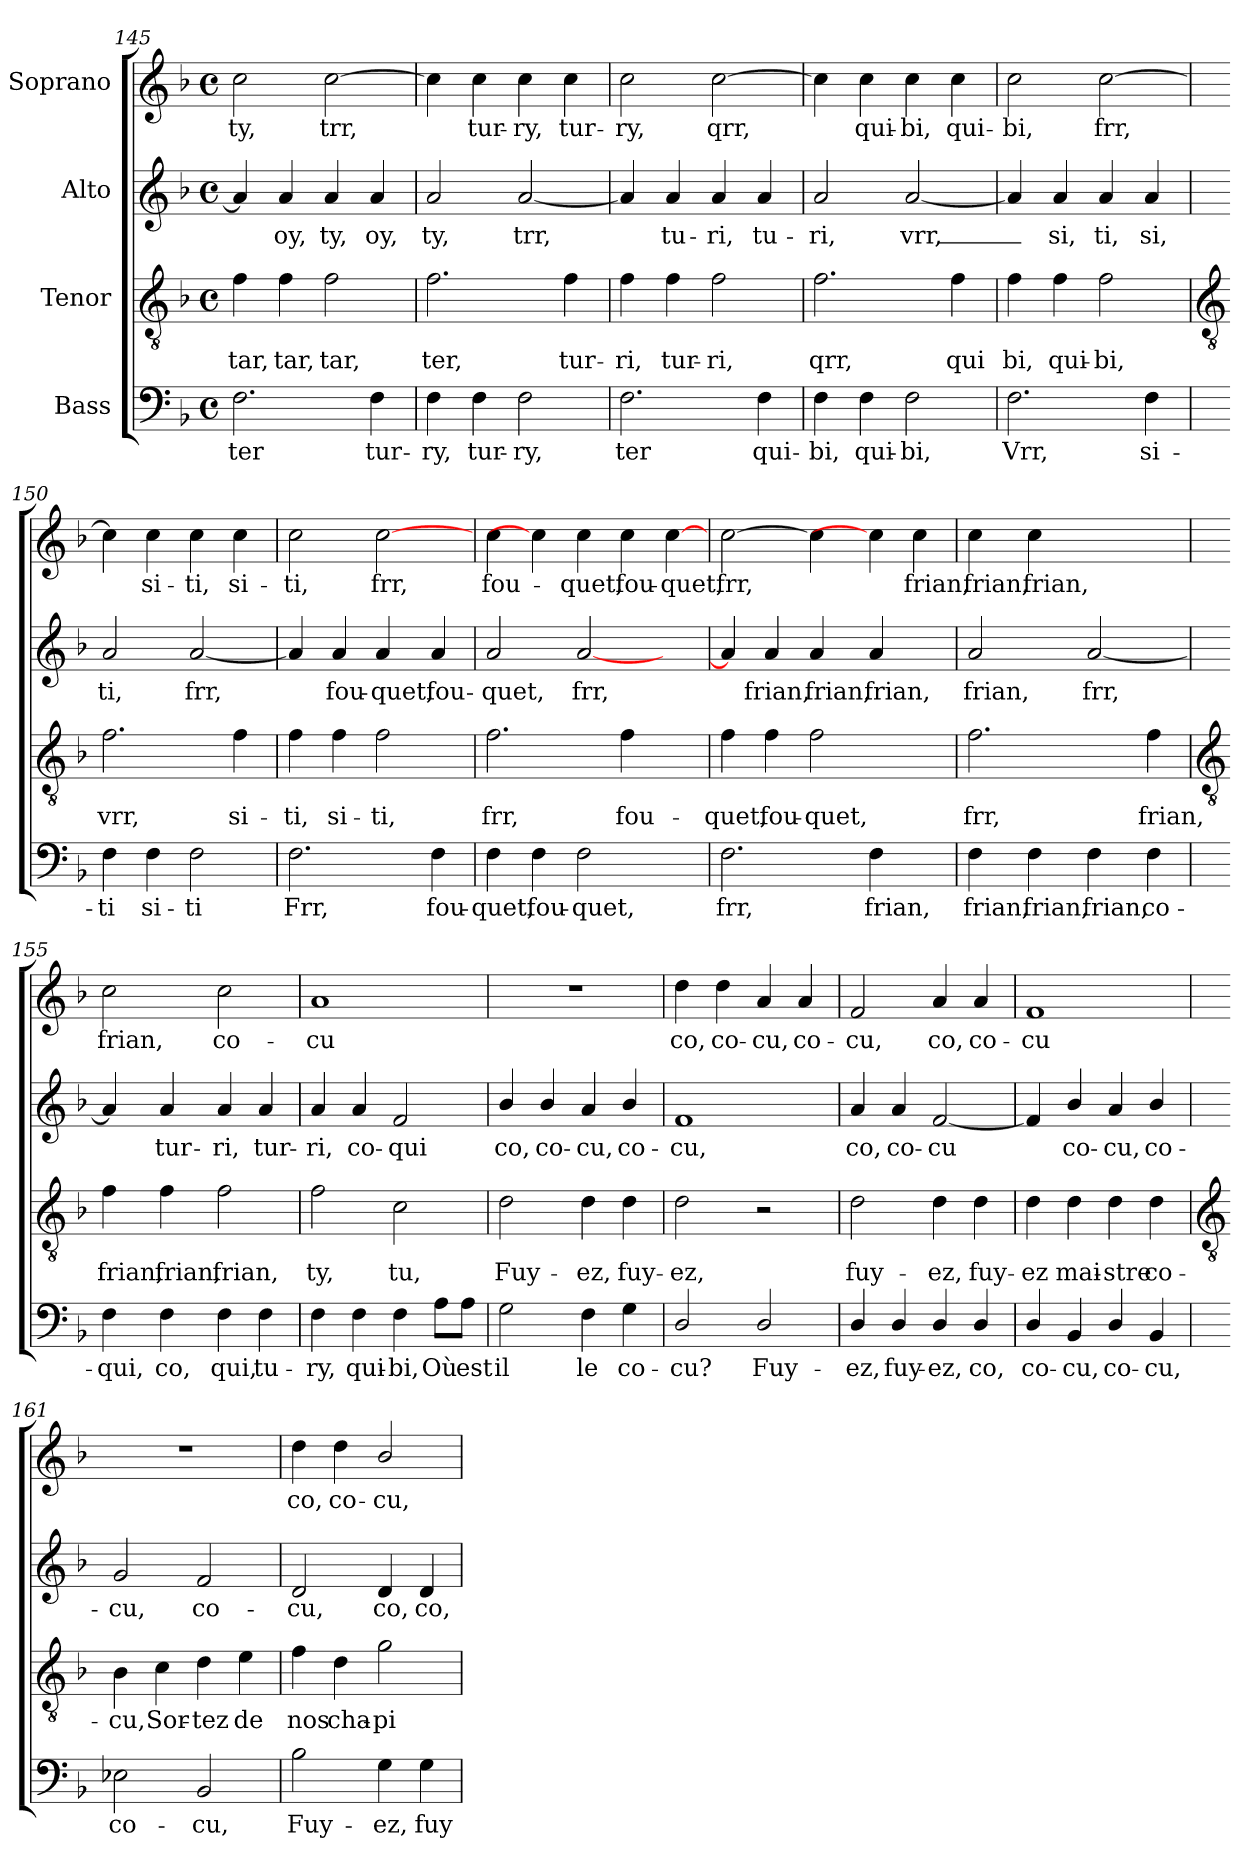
**kern	**text	**kern	**text	**kern	**text	**kern	**text
*part4	*part4	*part3	*part3	*part2	*part2	*part1	*part1
*staff4	*staff4	*staff3	*staff3	*staff2	*staff2	*staff1	*staff1
*I"Bass	*	*I"Tenor	*	*I"Alto	*	*I"Soprano	*
*clefF4	*	*clefGv2	*	*clefG2	*	*clefG2	*
*k[b-]	*	*k[b-]	*	*k[b-]	*	*k[b-]	*
*F:	*	*F:	*	*F:	*	*F:	*
*M4/4	*	*M4/4	*	*M4/4	*	*M4/4	*
*met(c)	*	*met(c)	*	*met(c)	*	*met(c)	*
=145	=145	=145	=145	=145	=145	=145	=145
!	!LO:LY:b	!	!LO:LY:b	!	!	!	!LO:LY:b
2.F	ter	4f	tar,	4a]	.	2cc	ty,
!	!	!	!LO:LY:b	!	!LO:LY:b	!	!
.	.	4f	tar,	4a	oy,	.	.
!	!	!	!LO:LY:b	!	!LO:LY:b	!	!LO:LY:b
.	.	2f	tar,	4a	ty,	[2cc	trr,
!	!LO:LY:b	!	!	!	!LO:LY:b	!	!
4F	tur-	.	.	4a	oy,	.	.
=146	=146	=146	=146	=146	=146	=146	=146
!	!LO:LY:b	!	!LO:LY:b	!	!LO:LY:b	!	!
4F	-ry,	2.f	ter,	2a	ty,	4cc]	.
!	!LO:LY:b	!	!	!	!	!	!LO:LY:b
4F	tur-	.	.	.	.	4cc	tur-
!	!LO:LY:b	!	!	!	!LO:LY:b	!	!LO:LY:b
2F	-ry,	.	.	[2a	trr,	4cc	-ry,
!	!	!	!LO:LY:b	!	!	!	!LO:LY:b
.	.	4f	tur-	.	.	4cc	tur-
=147	=147	=147	=147	=147	=147	=147	=147
!	!LO:LY:b	!	!LO:LY:b	!	!	!	!LO:LY:b
2.F	ter	4f	-ri,	4a]	.	2cc	-ry,
!	!	!	!LO:LY:b	!	!LO:LY:b	!	!
.	.	4f	tur-	4a	tu-	.	.
!	!	!	!LO:LY:b	!	!LO:LY:b	!	!LO:LY:b
.	.	2f	-ri,	4a	-ri,	[2cc	qrr,
!	!LO:LY:b	!	!	!	!LO:LY:b	!	!
4F	qui-	.	.	4a	tu-	.	.
=148	=148	=148	=148	=148	=148	=148	=148
!	!LO:LY:b	!	!LO:LY:b	!	!LO:LY:b	!	!
4F	-bi,	2.f	qrr,	2a	-ri,	4cc]	.
!	!LO:LY:b	!	!	!	!	!	!LO:LY:b
4F	qui-	.	.	.	.	4cc	qui-
!	!LO:LY:b	!	!	!	!LO:LY:b	!	!LO:LY:b
2F	-bi,	.	.	[2a	vrr,_	4cc	-bi,
!	!	!	!LO:LY:b	!	!	!	!LO:LY:b
.	.	4f	qui	.	.	4cc	qui-
=149	=149	=149	=149	=149	=149	=149	=149
!	!LO:LY:b	!	!LO:LY:b	!	!	!	!LO:LY:b
2.F	Vrr,	4f	- bi,	4a]	.	2cc	-bi,
!	!	!	!LO:LY:b	!	!LO:LY:b	!	!
.	.	4f	qui-	4a	si,	.	.
!	!	!	!LO:LY:b	!	!LO:LY:b	!	!LO:LY:b
.	.	2f	-bi,	4a	ti,	[2cc	frr,
!	!LO:LY:b	!	!	!	!LO:LY:b	!	!
4F	si-	.	.	4a	si,	.	.
!!LO:LB:g=z
=150	=150	=150	=150	=150	=150	=150	=150
*	*	*clefGv2	*	*	*	*	*
!	!LO:LY:b	!	!LO:LY:b	!	!LO:LY:b	!	!
4F	-ti	2.f	vrr,	2a	ti,	4cc]	.
!	!LO:LY:b	!	!	!	!	!	!LO:LY:b
4F	si-	.	.	.	.	4cc	si-
!	!LO:LY:b	!	!	!	!LO:LY:b	!	!LO:LY:b
2F	-ti	.	.	[2a	frr,	4cc	-ti,
!	!	!	!LO:LY:b	!	!	!	!LO:LY:b
.	.	4f	si-	.	.	4cc	si-
=151	=151	=151	=151	=151	=151	=151	=151
!	!LO:LY:b	!	!LO:LY:b	!	!	!	!LO:LY:b
2.F	Frr,	4f	-ti,	4a]	.	2cc	-ti,
!	!	!	!LO:LY:b	!	!LO:LY:b	!	!
.	.	4f	si-	4a	fou-	.	.
!	!	!	!LO:LY:b	!	!LO:LY:b	!	!LO:LY:b
.	.	2f	-ti,	4a	-quet,	[2cc	frr,
!	!LO:LY:b	!	!	!	!LO:LY:b	!	!
4F	fou-	.	.	4a	fou-	.	.
=152	=152	=152	=152	=152	=152	=152	=152
!	!LO:LY:b	!	!LO:LY:b	!	!LO:LY:b	!	!LO:LY:b
4F	-quet,	2.f	frr,	2a	-quet,	4cc	fou-
!	!LO:LY:b	!	!	!	!	!	!
4F	fou-	.	.	.	.	4cc]	.
!	!LO:LY:b	!	!	!	!LO:LY:b	!	!LO:LY:b
2F	-quet,	.	.	[2a	frr,	4cc	-quet,
!	!	!	!LO:LY:b	!	!	!	!LO:LY:b
.	.	4f	fou-	.	.	4cc	fou-
!	!	!	!	!	!	!	!LO:LY:b
4ryy	.	4ryy	.	4ryy	.	[4cc	-quet,
=153	=153	=153	=153	=153	=153	=153	=153
!	!LO:LY:b	!	!LO:LY:b	!	!	!	!LO:LY:b
2.F	frr,	4f	-quet,	4a]	.	[2cc	frr,
!	!	!	!LO:LY:b	!	!LO:LY:b	!	!
.	.	4f	fou-	4a	frian,	.	.
!	!	!	!LO:LY:b	!	!LO:LY:b	!	!
.	.	2f	-quet,	4a	frian,	4cc]	.
!	!LO:LY:b	!	!	!	!LO:LY:b	!	!
4F	frian,	.	.	4a	frian,	4cc]	.
!	!	!	!	!	!	!	!LO:LY:b
4ryy	.	4ryy	.	4ryy	.	4cc	frian,
=154	=154	=154	=154	=154	=154	=154	=154
!	!LO:LY:b	!	!LO:LY:b	!	!LO:LY:b	!	!LO:LY:b
4F	frian,	2.f	frr,	2a	frian,	4cc	frian,
!	!LO:LY:b	!	!	!	!	!	!LO:LY:b
4F	frian,	.	.	.	.	4cc	frian,
!	!LO:LY:b	!	!	!	!LO:LY:b	!	!
4F	frian,	.	.	[2a	frr,	2ryy	.
!	!LO:LY:b	!	!LO:LY:b	!	!	!	!
4F	co-	4f	frian,	.	.	.	.
!!LO:LB:g=z
=155	=155	=155	=155	=155	=155	=155	=155
*	*	*clefGv2	*	*	*	*	*
!	!LO:LY:b	!	!LO:LY:b	!	!	!	!LO:LY:b
4F	-qui,	4f	frian,	4a]	.	2cc	frian,
!	!LO:LY:b	!	!LO:LY:b	!	!LO:LY:b	!	!
4F	co,	4f	frian,	4a	tur-	.	.
!	!LO:LY:b	!	!LO:LY:b	!	!LO:LY:b	!	!LO:LY:b
4F	qui,	2f	frian,	4a	-ri,	2cc	co-
!	!LO:LY:b	!	!	!	!LO:LY:b	!	!
4F	tu-	.	.	4a	tur-	.	.
=156	=156	=156	=156	=156	=156	=156	=156
!	!LO:LY:b	!	!LO:LY:b	!	!LO:LY:b	!	!LO:LY:b
4F	-ry,	2f	ty,	4a	-ri,	1a	-cu
!	!LO:LY:b	!	!	!	!LO:LY:b	!	!
4F	qui-	.	.	4a	co-	.	.
!	!LO:LY:b	!	!LO:LY:b	!	!LO:LY:b	!	!
4F	-bi,	2c	tu,	2f	-qui	.	.
!	!LO:LY:b	!	!	!	!	!	!
8A\L	Où	.	.	.	.	.	.
!	!LO:LY:b	!	!	!	!	!	!
8A\J	est	.	.	.	.	.	.
=157	=157	=157	=157	=157	=157	=157	=157
!	!LO:LY:b	!	!LO:LY:b	!	!LO:LY:b	!	!
2G	il	2d	Fuy-	4b-/	co,	1r	.
!	!	!	!	!	!LO:LY:b	!	!
.	.	.	.	4b-/	co-	.	.
!	!LO:LY:b	!	!LO:LY:b	!	!LO:LY:b	!	!
4F	le	4d	-ez,	4a	-cu,	.	.
!	!LO:LY:b	!	!LO:LY:b	!	!LO:LY:b	!	!
4G	co-	4d	fuy-	4b-/	co-	.	.
=158	=158	=158	=158	=158	=158	=158	=158
!	!LO:LY:b	!	!LO:LY:b	!	!LO:LY:b	!	!LO:LY:b
2D/	-cu?	2d	-ez,	1f	-cu,	4dd	co,
!	!	!	!	!	!	!	!LO:LY:b
.	.	.	.	.	.	4dd	co-
!	!LO:LY:b	!	!	!	!	!	!LO:LY:b
2D/	Fuy-	2r	.	.	.	4a	-cu,
!	!	!	!	!	!	!	!LO:LY:b
.	.	.	.	.	.	4a	co-
=159	=159	=159	=159	=159	=159	=159	=159
!	!LO:LY:b	!	!LO:LY:b	!	!LO:LY:b	!	!LO:LY:b
4D/	-ez,	2d	fuy-	4a	co,	2f	-cu,
!	!LO:LY:b	!	!	!	!LO:LY:b	!	!
4D/	fuy-	.	.	4a	co-	.	.
!	!LO:LY:b	!	!LO:LY:b	!	!LO:LY:b	!	!LO:LY:b
4D/	-ez,	4d	-ez,	[2f	-cu	4a	co,
!	!LO:LY:b	!	!LO:LY:b	!	!	!	!LO:LY:b
4D/	co,	4d	fuy-	.	.	4a	co-
=160	=160	=160	=160	=160	=160	=160	=160
!	!LO:LY:b	!	!LO:LY:b	!	!	!	!LO:LY:b
4D/	co-	4d	-ez	4f]	.	1f	-cu
!	!LO:LY:b	!	!LO:LY:b	!	!LO:LY:b	!	!
4BB-	-cu,	4d	mai-	4b-/	co-	.	.
!	!LO:LY:b	!	!LO:LY:b	!	!LO:LY:b	!	!
4D/	co-	4d	-stre	4a	-cu,	.	.
!	!LO:LY:b	!	!LO:LY:b	!	!LO:LY:b	!	!
4BB-	-cu,	4d	co-	4b-/	co-	.	.
!!LO:LB:g=z
=161	=161	=161	=161	=161	=161	=161	=161
*	*	*clefGv2	*	*	*	*	*
!	!LO:LY:b	!	!LO:LY:b	!	!LO:LY:b	!	!
2E-X	co-	4B-	-cu,	2g	-cu,	1r	.
!	!	!	!LO:LY:b	!	!	!	!
.	.	4c	Sor-	.	.	.	.
!	!LO:LY:b	!	!LO:LY:b	!	!LO:LY:b	!	!
2BB-	-cu,	4d	-tez	2f	co-	.	.
!	!	!	!LO:LY:b	!	!	!	!
.	.	4e	de	.	.	.	.
=162	=162	=162	=162	=162	=162	=162	=162
!	!LO:LY:b	!	!LO:LY:b	!	!LO:LY:b	!	!LO:LY:b
2B-	Fuy-	4f	nos	2d	-cu,	4dd	co,
!	!	!	!LO:LY:b	!	!	!	!LO:LY:b
.	.	4d	cha-	.	.	4dd	co-
!	!LO:LY:b	!	!LO:LY:b	!	!LO:LY:b	!	!LO:LY:b
4G	-ez,	2g	-pi-	4d	co,	2b-/	-cu,
!	!LO:LY:b	!	!	!	!LO:LY:b	!	!
4G	fuy-	.	.	4d	co,	.	.
=	=	=	=	=	=	=	=
*-	*-	*-	*-	*-	*-	*-	*-
